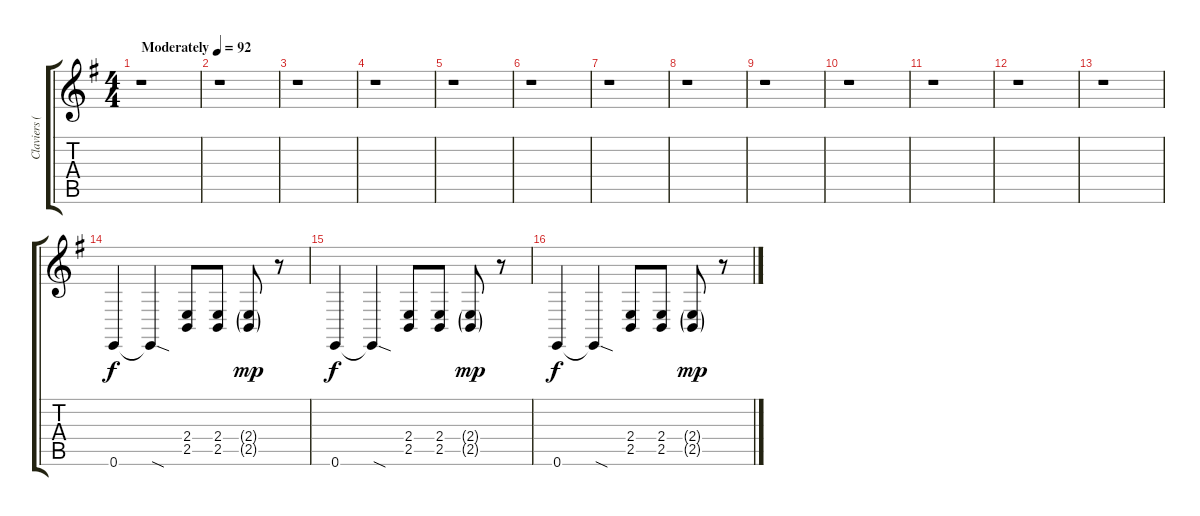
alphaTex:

\track ("Claviers (FX)" "Claviers (") {instrument pad8sweep}
\staff {score tabs}
\tuning (E4 B3 G3 D3 A2 E2) {hide}
\ts (4 4)
\tempo (92 "Moderately")
\clef g2
\ks eminor
r.1{dy f instrument pad8sweep} |
r.1 |
r.1 |
r.1 |
r.1 |
r.1 |
r.1 |
r.1 |
r.1 |
r.1 |
r.1 |
r.1 |
r.1 |
0.6.4 0.6{sod t}.4 (2.4 2.5).8 (2.4 2.5).8 (2.4{g} 2.5{g}).8{dy mp} r.8 |
0.6.4{dy f} 0.6{sod t}.4 (2.4 2.5).8 (2.4 2.5).8 (2.4{g} 2.5{g}).8{dy mp} r.8 |
0.6.4{dy f} 0.6{sod t}.4 (2.4 2.5).8 (2.4 2.5).8 (2.4{g} 2.5{g}).8{dy mp} r.8
